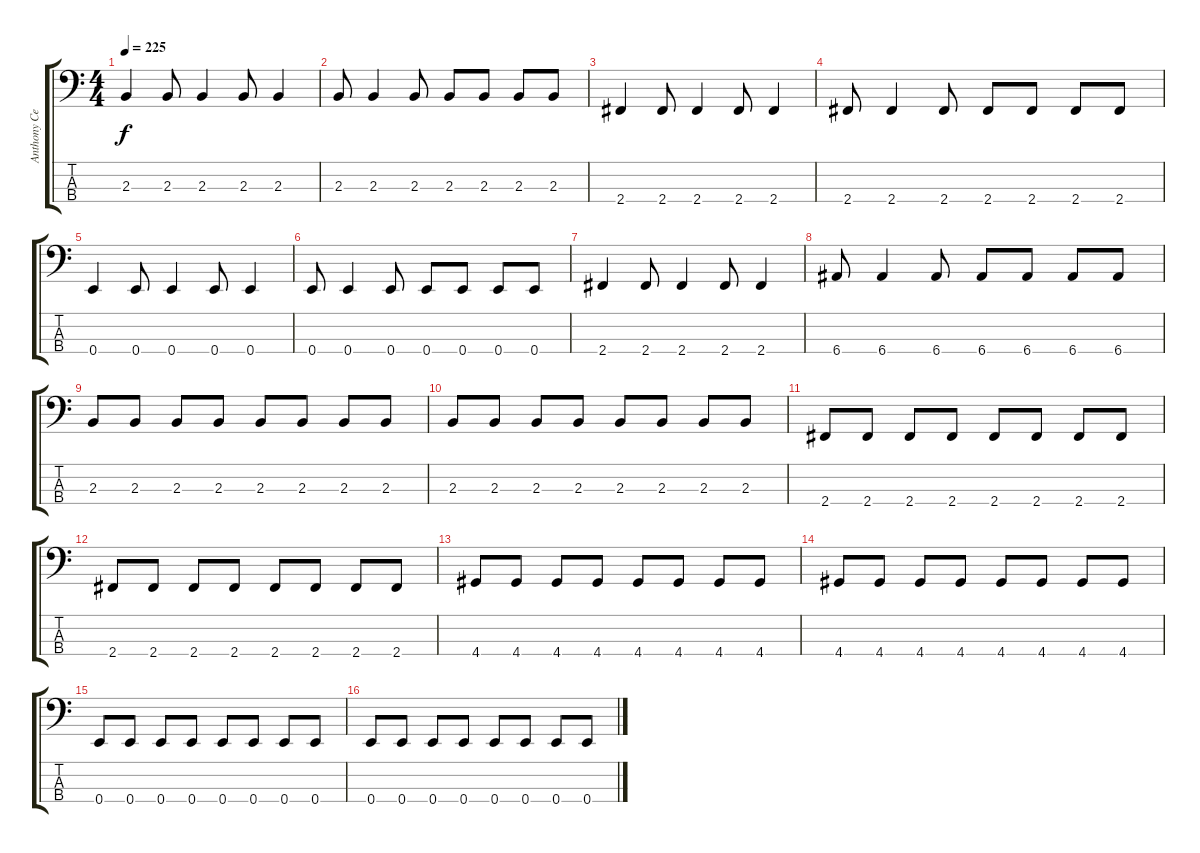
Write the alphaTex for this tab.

\track ("Anthony Celestino (Bass)" "Anthony Ce") {instrument electricbassfinger}
\staff {score tabs}
\tuning (G2 D2 A1 E1) {hide}
\ts (4 4)
\tempo 225
\clef f4
\ks c
2.3.4{dy f} 2.3.8 2.3.4 2.3.8 2.3.4 |
2.3.8 2.3.4 2.3.8 2.3.8 2.3.8 2.3.8 2.3.8 |
2.4.4 2.4.8 2.4.4 2.4.8 2.4.4 |
2.4.8 2.4.4 2.4.8 2.4.8 2.4.8 2.4.8 2.4.8 |
0.4.4 0.4.8 0.4.4 0.4.8 0.4.4 |
0.4.8 0.4.4 0.4.8 0.4.8 0.4.8 0.4.8 0.4.8 |
2.4.4 2.4.8 2.4.4 2.4.8 2.4.4 |
6.4.8 6.4.4 6.4.8 6.4.8 6.4.8 6.4.8 6.4.8 |
2.3.8 2.3.8 2.3.8 2.3.8 2.3.8 2.3.8 2.3.8 2.3.8 |
2.3.8 2.3.8 2.3.8 2.3.8 2.3.8 2.3.8 2.3.8 2.3.8 |
2.4.8 2.4.8 2.4.8 2.4.8 2.4.8 2.4.8 2.4.8 2.4.8 |
2.4.8 2.4.8 2.4.8 2.4.8 2.4.8 2.4.8 2.4.8 2.4.8 |
4.4.8 4.4.8 4.4.8 4.4.8 4.4.8 4.4.8 4.4.8 4.4.8 |
4.4.8 4.4.8 4.4.8 4.4.8 4.4.8 4.4.8 4.4.8 4.4.8 |
0.4.8 0.4.8 0.4.8 0.4.8 0.4.8 0.4.8 0.4.8 0.4.8 |
0.4.8 0.4.8 0.4.8 0.4.8 0.4.8 0.4.8 0.4.8 0.4.8
